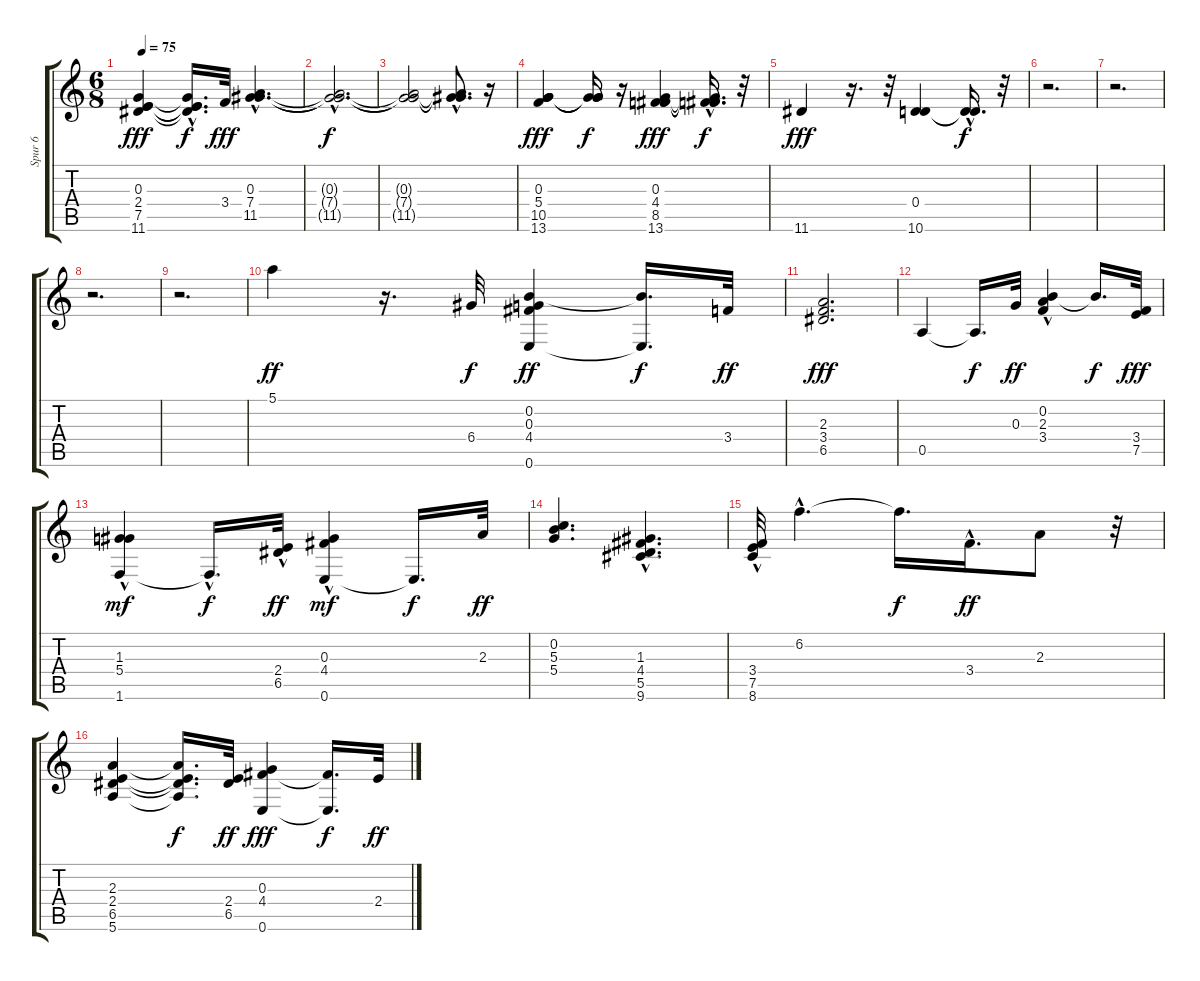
\track ("Spur 6" "Spur 6") {instrument acousticguitarnylon}
\staff {score tabs}
\tuning (E4 B3 G3 D3 A2 E2) {hide}
\ts (6 8)
\tempo 75
\clef g2
\ks c
(0.3 2.4 7.5 11.6).4{dy fff} (0.3{t} 2.4{t} 7.5{hac t} 11.6{t}).16{d dy f} 3.4.32{dy fff} (0.3{hac} 7.4{hac} 11.5{hac}).4{d} |
(0.3{hac t} 7.4{hac t} 11.5{hac t}).2{d dy f} |
(0.3{t} 7.4{t} 11.5{t}).2 (0.3{hac t} 7.4{hac t} 11.5{t}).8{d} r.16 |
(0.3 5.4 10.5 13.6).4{dy fff} (0.3{t} 5.4{t} 10.5{t}).16{dy f} r.16 (0.3 4.4 8.5 13.6).4{dy fff} (0.3{hac t} 4.4{t} 8.5{t} 13.6{t}).16{d dy f} r.32 |
11.6.4{dy fff} r.16{d} r.32 (0.4 10.6).4 (0.4{hac t} 10.6{hac t}).16{d dy f} r.32 |
r.2{d} |
r.2{d} |
r.2{d} |
r.2{d} |
5.1.4{dy ff} r.16{d} 6.4.32{dy f} (0.2 0.3 4.4 0.6).4{dy ff} (0.2{t} 0.6{t}).16{d dy f} 3.4.32{dy ff} |
(2.3 3.4 6.5).2{d dy fff} |
0.5.4 0.5{t}.16{d dy f} 0.3.32{dy ff} (0.2 2.3 3.4{hac}).4 0.2{t}.16{d dy f} (3.4 7.5).32{dy fff} |
(1.3{hac} 5.4 1.6).4{dy mf} 1.6{hac t}.16{d dy f} (2.4{hac} 6.5).32{dy ff} (0.3{hac} 4.4 0.6).4{dy mf} 0.6{t}.16{d dy f} 2.3.32{dy ff} |
(0.2 5.3 5.4).4{d} (1.3 4.4 5.5 9.6{hac}).4{d} |
(3.4{hac} 7.5 8.6).32 6.2{hac}.4{d} 6.2{t}.16{d dy f} 3.4{hac}.16{d dy ff} 2.3.8 r.32 |
(2.3 2.4 6.5 5.6).4 (2.3{t} 2.4{t} 6.5{t} 5.6{t}).16{d dy f} (2.4 6.5).32{dy ff} (0.3 4.4 0.6).4{dy fff} (4.4{t} 0.6{t}).16{d dy f} 2.4.32{dy ff}
